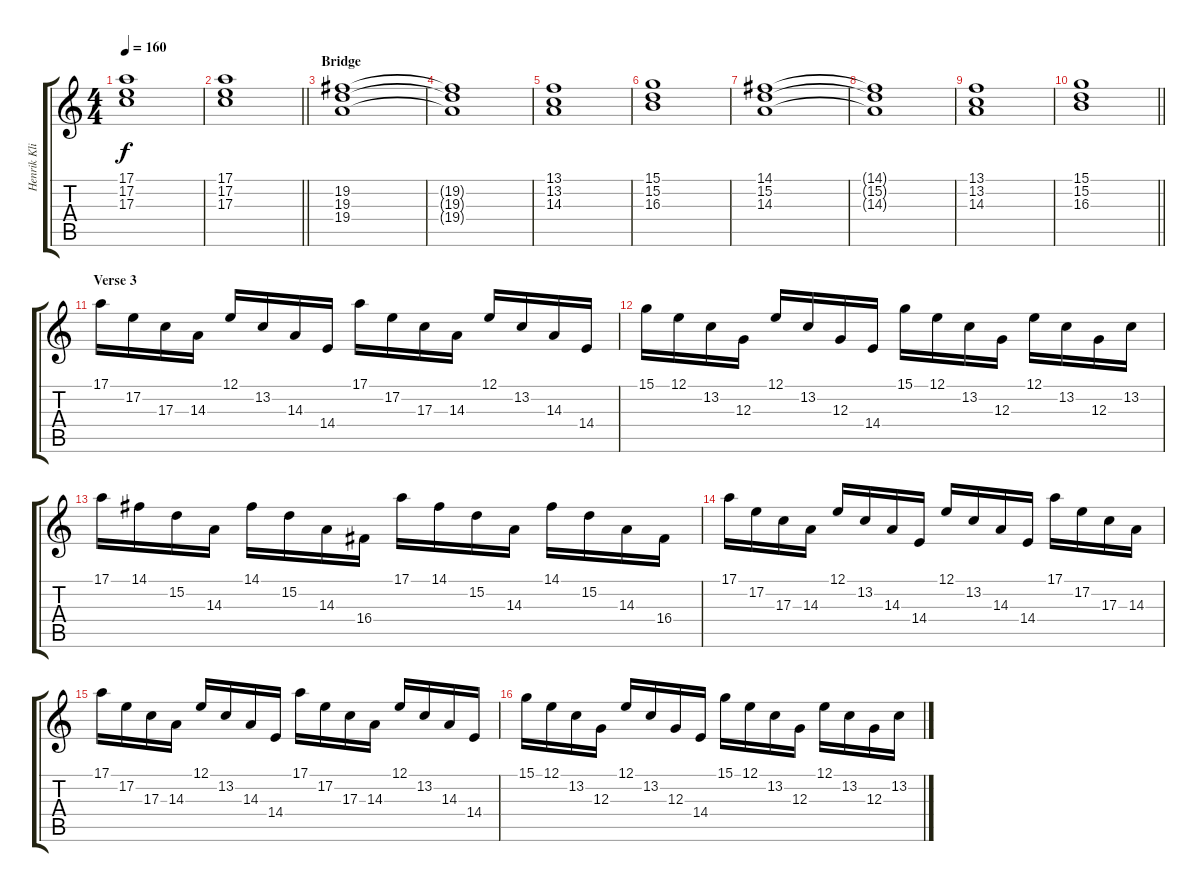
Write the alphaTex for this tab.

\track ("Henrik Klingenberg" "Henrik Kli") {instrument rockorgan}
\staff {score tabs}
\tuning (E4 B3 G3 D3 A2 E2) {hide}
\ts (4 4)
\tempo 160
\clef g2
\ks c
(17.1 17.2 17.3).1{dy f} |
\barLineRight lightlight
(17.1 17.2 17.3).1 |
\section ("" "Bridge")
(19.2 19.3 19.4).1{volume 10} |
(19.2{t} 19.3{t} 19.4{t}).1 |
(13.1 13.2 14.3).1 |
(15.1 15.2 16.3).1 |
(14.1 15.2 14.3).1 |
(14.1{t} 15.2{t} 14.3{t}).1 |
(13.1 13.2 14.3).1 |
\barLineRight lightlight
(15.1 15.2 16.3).1 |
\section ("" "Verse 3")
17.1.16{volume 13 instrument fx1rain} 17.2.16 17.3.16 14.3.16 12.1.16 13.2.16 14.3.16 14.4.16 17.1.16 17.2.16 17.3.16 14.3.16 12.1.16 13.2.16 14.3.16 14.4.16 |
15.1.16 12.1.16 13.2.16 12.3.16 12.1.16 13.2.16 12.3.16 14.4.16 15.1.16 12.1.16 13.2.16 12.3.16 12.1.16 13.2.16 12.3.16 13.2.16 |
17.1.16 14.1.16 15.2.16 14.3.16 14.1.16 15.2.16 14.3.16 16.4.16 17.1.16 14.1.16 15.2.16 14.3.16 14.1.16 15.2.16 14.3.16 16.4.16 |
17.1.16 17.2.16 17.3.16 14.3.16 12.1.16 13.2.16 14.3.16 14.4.16 12.1.16 13.2.16 14.3.16 14.4.16 17.1.16 17.2.16 17.3.16 14.3.16 |
17.1.16 17.2.16 17.3.16 14.3.16 12.1.16 13.2.16 14.3.16 14.4.16 17.1.16 17.2.16 17.3.16 14.3.16 12.1.16 13.2.16 14.3.16 14.4.16 |
15.1.16 12.1.16 13.2.16 12.3.16 12.1.16 13.2.16 12.3.16 14.4.16 15.1.16 12.1.16 13.2.16 12.3.16 12.1.16 13.2.16 12.3.16 13.2.16
